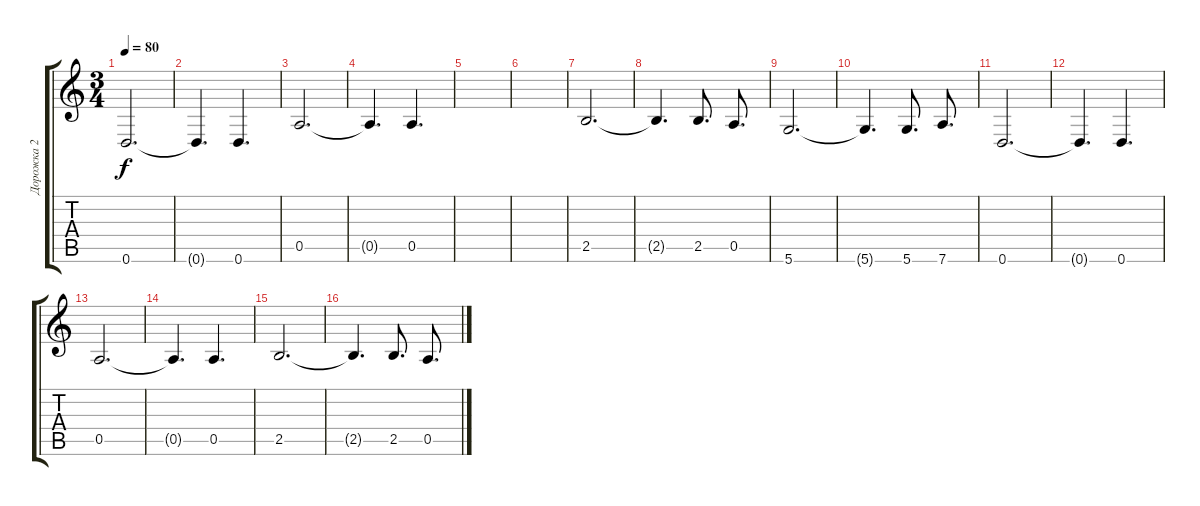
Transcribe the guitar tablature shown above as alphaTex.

\track ("Дорожка 2" "Дорожка 2") {instrument electricguitarjazz}
\staff {score tabs}
\tuning (E4 A3 G3 D3 A2 D2) {hide}
\ts (3 4)
\tempo 80
\clef g2
\ks c
0.6.2{d dy f} |
0.6{t}.4{d} 0.6.4{d} |
0.5.2{d} |
0.5{t}.4{d} 0.5.4{d} |
|
|
2.5.2{d} |
2.5{t}.4{d} 2.5.8{d} 0.5.8{d} |
5.6.2{d} |
5.6{t}.4{d} 5.6.8{d} 7.6.8{d} |
0.6.2{d} |
0.6{t}.4{d} 0.6.4{d} |
0.5.2{d} |
0.5{t}.4{d} 0.5.4{d} |
2.5.2{d} |
2.5{t}.4{d} 2.5.8{d} 0.5.8{d}
